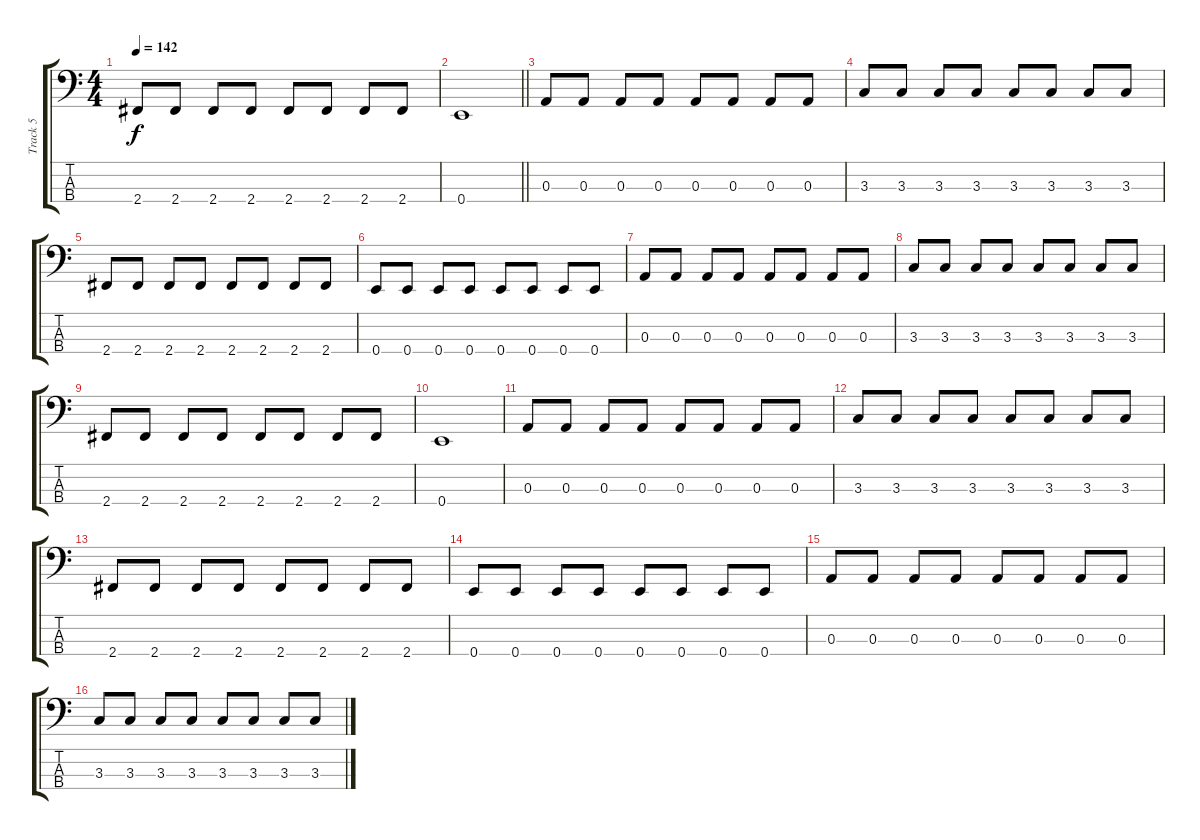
\track ("Track 5" "Track 5") {instrument electricbassfinger}
\staff {score tabs}
\tuning (G2 D2 A1 E1) {hide}
\ts (4 4)
\tempo 142
\clef f4
\ks c
2.4.8{dy f} 2.4.8 2.4.8 2.4.8 2.4.8 2.4.8 2.4.8 2.4.8 |
\barLineRight lightlight
0.4.1 |
0.3.8 0.3.8 0.3.8 0.3.8 0.3.8 0.3.8 0.3.8 0.3.8 |
3.3.8 3.3.8 3.3.8 3.3.8 3.3.8 3.3.8 3.3.8 3.3.8 |
2.4.8 2.4.8 2.4.8 2.4.8 2.4.8 2.4.8 2.4.8 2.4.8 |
0.4.8 0.4.8 0.4.8 0.4.8 0.4.8 0.4.8 0.4.8 0.4.8 |
0.3.8 0.3.8 0.3.8 0.3.8 0.3.8 0.3.8 0.3.8 0.3.8 |
3.3.8 3.3.8 3.3.8 3.3.8 3.3.8 3.3.8 3.3.8 3.3.8 |
2.4.8 2.4.8 2.4.8 2.4.8 2.4.8 2.4.8 2.4.8 2.4.8 |
0.4.1 |
0.3.8 0.3.8 0.3.8 0.3.8 0.3.8 0.3.8 0.3.8 0.3.8 |
3.3.8 3.3.8 3.3.8 3.3.8 3.3.8 3.3.8 3.3.8 3.3.8 |
2.4.8 2.4.8 2.4.8 2.4.8 2.4.8 2.4.8 2.4.8 2.4.8 |
0.4.8 0.4.8 0.4.8 0.4.8 0.4.8 0.4.8 0.4.8 0.4.8 |
0.3.8 0.3.8 0.3.8 0.3.8 0.3.8 0.3.8 0.3.8 0.3.8 |
3.3.8 3.3.8 3.3.8 3.3.8 3.3.8 3.3.8 3.3.8 3.3.8
